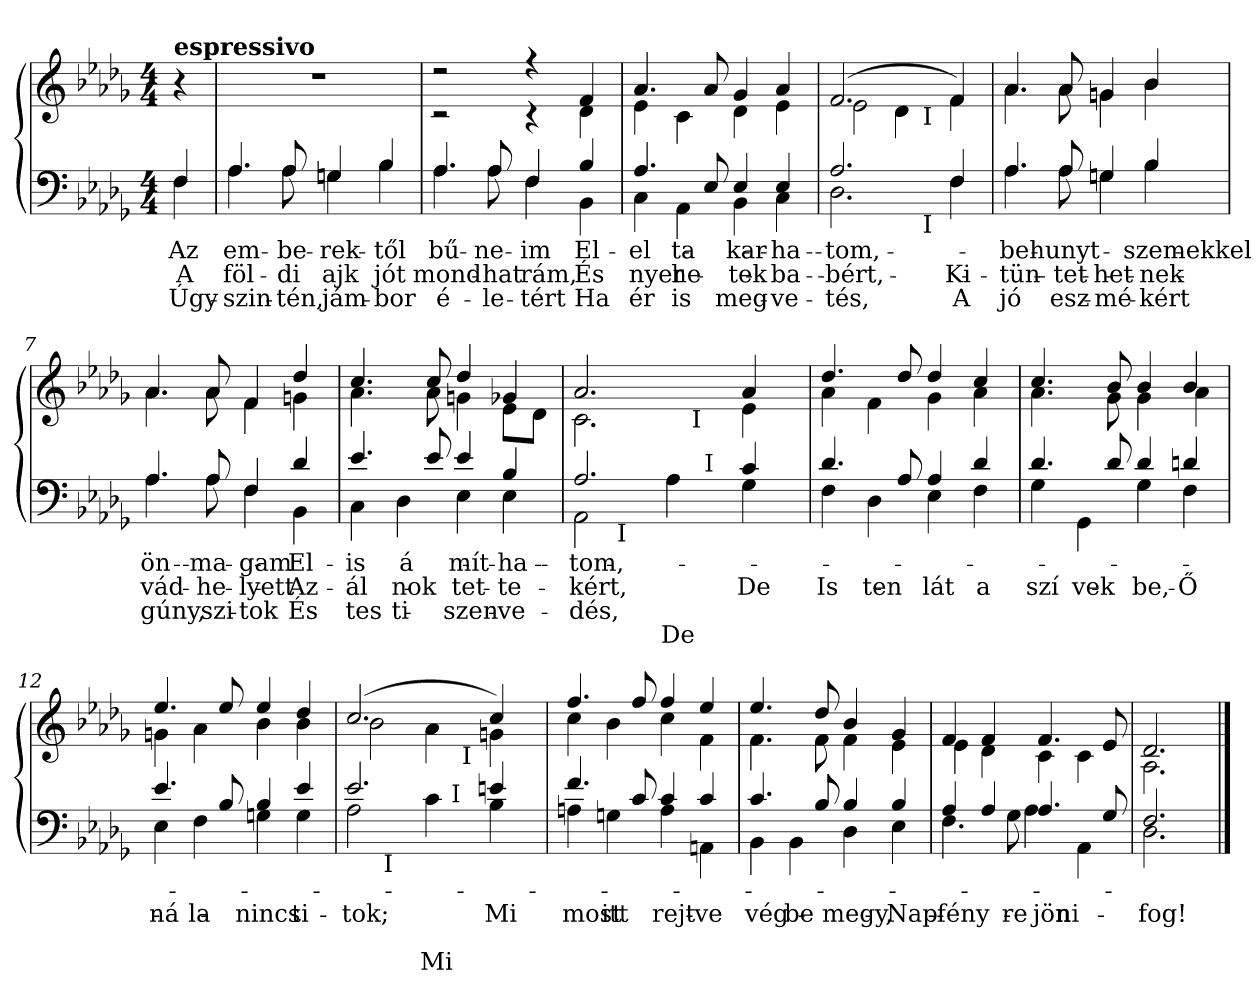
**kern	**text	**text	**text	**text	**kern
*part2	*part2	*part2	*part2	*part2	*part1
*staff2	*staff2	*staff2	*staff2	*staff2	*staff1
*clefF4	*	*	*	*	*clefG2
*k[b-e-a-d-g-]	*	*	*	*	*k[b-e-a-d-g-]
*D-:	*	*	*	*	*D-:
*M4/4	*	*	*	*	*M4/4
=1	=1	=1	=1	=1	=1
*^	*	*	*	*	*
!	!	!	!	!	!	!LO:TX:a:B:t=espressivo
!	!	!LO:LY:a	!LO:LY:a	!LO:LY:a	!	!
4F/	4F\	Az	A	Úgy-	.	4r
=2	=2	=2	=2	=2	=2	=2
!	!	!LO:LY:a	!LO:LY:a	!LO:LY:a	!	!
4.A-/	4.A-\	em-	föl-	-szin-	.	1r
!	!	!LO:LY:a	!LO:LY:a	!LO:LY:a	!	!
8A-/	8A-\	-be-	-di	-tén,	.	.
!	!	!LO:LY:a	!LO:LY:a	!LO:LY:a	!	!
4Gn/	4Gn\	-rek-	ajk	jám-	.	.
!	!	!LO:LY:a	!LO:LY:a	!LO:LY:a	!	!
4B-/	4B-\	-től	jót	-bor	.	.
=3	=3	=3	=3	=3	=3	=3
!	!	!LO:LY:a	!LO:LY:a	!LO:LY:a	!	!
*	*	*	*	*	*	*^
4.A-/	4.A-\	bű-	mond-	é-	.	2r	2r
!	!	!LO:LY:a	!LO:LY:a	!LO:LY:a	!	!	!
8A-/	8A-\	-ne-	-hat	-le-	.	.	.
!	!	!LO:LY:a	!LO:LY:a	!LO:LY:a	!	!	!
4F/	4F\	-im	rám,	-tért	.	4r	4r
!	!	!LO:LY:a	!LO:LY:a	!LO:LY:a	!	!	!
4B-/	4BB-\	El-	És	Ha	.	4f/	4d-\
=4	=4	=4	=4	=4	=4	=4	=4
!	!	!LO:LY:a	!LO:LY:a	!LO:LY:a	!	!	!
4.A-/	4C\	-el-	nyer-	ér	.	4.a-/	4e-\
!	!	!LO:LY:a	!LO:LY:a	!LO:LY:a	!	!	!
.	4AA-\	-ta-	-he-	is	.	.	4c\
8E-/	.	.	.	.	.	8a-/	.
!	!	!LO:LY:a	!LO:LY:a	!LO:LY:a	!	!	!
4E-/	4BB-\	-kar-	-tek	meg-	.	4g-/	4d-\
!	!	!LO:LY:a	!LO:LY:a	!LO:LY:a	!	!	!
4E-/	4C\	-ha-	ba-	-ve-	.	4a-/	4e-\
*	*	*	*	*	*	*v	*v
=5	=5	=5	=5	=5	=5	=5
*	*	*	*	*	*	*^
!	!	!LO:LY:a	!LO:LY:a	!LO:LY:a	!	!	!
*	*^	*	*	*	*	*	*^
2.A-/	2.D-\	2ryy	-tom,	-bért,	-tés,	.	(<2.f/	2e-\	2ryy
.	.	8ryy	.	.	.	.	.	4d-\	8ryy
!	!	!	!	!	!	!	!	!	!LO:TX:b:t=I
!	!	!LO:TX:b:t=I	!	!	!	!	!	!	!
.	.	4.ryy	.	.	.	.	.	.	4.ryy
!	!	!	!	!LO:LY:a	!LO:LY:a	!	!	!	!
4F/	4F\	.	.	Ki-	A	.	4f/)	4f\	.
*	*v	*v	*	*	*	*	*	*	*
*	*	*	*	*	*	*v	*v	*v
=6	=6	=6	=6	=6	=6	=6
*	*^	*	*	*	*	*^
*	*	*	*	*	*	*	*	*^
!	!	!	!LO:LY:a	!LO:LY:a	!LO:LY:a	!	!	!	!
*	*v	*v	*	*	*	*	*	*	*
*	*	*	*	*	*	*	*v	*v
4.A-/	4.A-\	behunyt	-tün-	jó	.	4.a-/	4.a-\
!	!	!	!LO:LY:a	!LO:LY:a	!	!	!
8A-/	8A-\	.	-tet-	esz-	.	8a-/	8a-\
!	!	!	!LO:LY:a	!LO:LY:a	!	!	!
4Gn/	4Gn\	.	-het-	-mé-	.	4gn/	4gn\
!	!	!LO:LY:a	!LO:LY:a	!LO:LY:a	!	!	!
4B-/	4B-\	szemekkel	-nek	-kért	.	4b-/	4b-\
!!LO:LB:g=z	!!
=7	=7	=7	=7	=7	=7	=7	=7
!	!	!LO:LY:a	!LO:LY:a	!LO:LY:a	!	!	!
4.A-/	4.A-\	ön-	vád	gúny,	.	4.a-/	4.a-\
!	!	!LO:LY:a	!LO:LY:a	!LO:LY:a	!	!	!
8A-/	8A-\	-ma-	he-	szi-	.	8a-/	8a-\
!	!	!LO:LY:a	!LO:LY:a	!LO:LY:a	!	!	!
4F/	4F\	-gam	-lyett	-tok	.	4f/	4f\
!	!	!LO:LY:a	!LO:LY:a	!LO:LY:a	!	!	!
4d-/	4BB-\	El	Az	És	.	4dd-/	4gn\
=8	=8	=8	=8	=8	=8	=8	=8
!	!	!LO:LY:a	!LO:LY:a	!LO:LY:a	!	!	!
4.e-/	4C\	is	ál-	tes-	.	4.cc/	4.a-\
!	!	!LO:LY:a	!LO:LY:a	!LO:LY:a	!	!	!
.	4D-\	á-	-nok	-ti	.	.	.
8e-/	.	.	.	.	.	8cc/	8a-\
!	!	!LO:LY:a	!LO:LY:a	!LO:LY:a	!	!	!
4e-/	4E-\	-mít-	tet-	szen-	.	4dd-/	4gn\
!	!	!LO:LY:a	!LO:LY:a	!LO:LY:a	!	!	!
4B-/	4E-\	-ha-	-te-	-ve-	.	4g-/	8e-\L
.	.	.	.	.	.	.	8d-\J
*	*	*	*	*	*	*v	*v
=9	=9	=9	=9	=9	=9	=9
*	*	*	*	*	*	*^
!	!	!LO:LY:a	!LO:LY:a	!LO:LY:a	!	!	!
*^	*^	*	*	*	*	*	*^
2.A-/	2AA-\	8..ryy	2ryy	-tom,	-kért,	-dés,	.	2.a-/	2.c\	2ryy
!	!	!LO:TX:b:t=I	!	!	!	!	!	!	!	!
.	.	2ryy	.	.	.	.	.	.	.	.
!	!	!	!	!	!	!	!LO:LY:b	!	!	!
.	4A-\	.	8ryy	.	.	.	De	.	.	16.ryy
!	!	!	!	!	!	!	!	!	!	!LO:TX:b:t=I
.	.	.	.	.	.	.	.	.	.	4ryy
!	!	!	!LO:TX:a:t=I	!	!	!	!	!	!	!
.	.	.	4.ryy	.	.	.	.	.	.	.
.	.	4ryy	.	.	.	.	.	.	.	.
!	!	!	!	!	!LO:LY:a	!	!	!	!	!
4c/	4G-\	.	.	.	De	.	.	4a-/	4e-\	.
.	.	.	.	.	.	.	.	.	.	8ryy
.	.	32ryy	.	.	.	.	.	.	.	32ryy
*	*v	*v	*v	*	*	*	*	*	*	*
*	*	*	*	*	*	*v	*v	*v
=10	=10	=10	=10	=10	=10	=10
*^	*	*	*	*	*	*^
*	*	*^	*	*	*	*	*	*^
!	!	!	!	!	!LO:LY:a	!	!	!	!	!
*	*v	*v	*v	*	*	*	*	*	*	*
*	*	*	*	*	*	*	*v	*v
4.d-/	4F\	.	Is-	.	.	4.dd-/	4a-\
!	!	!	!LO:LY:a	!	!	!	!
.	4D-\	.	-ten	.	.	.	4f\
8A-/	.	.	.	.	.	8dd-/	.
!	!	!	!LO:LY:a	!	!	!	!
4A-/	4E-\	.	lát	.	.	4dd-/	4g-\
!	!	!	!LO:LY:a	!	!	!	!
4d-/	4F\	.	a	.	.	4cc/	4a-\
=11	=11	=11	=11	=11	=11	=11	=11
!	!	!	!LO:LY:a	!	!	!	!
4.d-/	4G-\	.	szí-	.	.	4.cc/	4.a-\
!	!	!	!LO:LY:a	!	!	!	!
.	4GG-\	.	-vek-	.	.	.	.
8d-/	.	.	.	.	.	8b-/	8g-\
!	!	!	!LO:LY:a	!	!	!	!
4d-/	4G-\	.	-be,	.	.	4b-/	4g-\
!	!	!	!LO:LY:a	!	!	!	!
4dn/	4F\	.	Ő­	.	.	4b-/	4a-\
!!LO:LB:g=z	!!
=12	=12	=12	=12	=12	=12	=12	=12
!	!	!	!LO:LY:a	!	!	!	!
4.e-/	4E-\	.	ná-	.	.	4.ee-/	4gn\
!	!	!	!LO:LY:a	!	!	!	!
.	4F\	.	-la	.	.	.	4a-\
8B-/	.	.	.	.	.	8ee-/	.
!	!	!	!LO:LY:a	!	!	!	!
4B-/	4Gn\	.	nincs	.	.	4ee-/	4b-\
!	!	!	!LO:LY:a	!	!	!	!
4e-/	4G\	.	ti-	.	.	4dd-/	4b-\
*	*	*	*	*	*	*v	*v
=13	=13	=13	=13	=13	=13	=13
*	*	*	*	*	*	*^
!	!	!	!LO:LY:a	!	!	!	!
*^	*^	*	*	*	*	*	*^
2.e-/	2A-\	8..ryy	2ryy	.	-tok;	.	.	(<2.cc/	2b-\	2ryy
!	!	!LO:TX:b:t=I	!	!	!	!	!	!	!	!
.	.	2ryy	.	.	.	.	.	.	.	.
!	!	!	!	!	!	!	!LO:LY:b	!	!	!
.	4c\	.	8ryy	.	.	.	Mi	.	4a-\	8ryy
!	!	!	!LO:TX:a:t=I	!	!	!	!	!	!	!
.	.	.	4.ryy	.	.	.	.	.	.	32ryy
!	!	!	!	!	!	!	!	!	!	!LO:TX:b:t=I
.	.	.	.	.	.	.	.	.	.	4ryy
.	.	4ryy	.	.	.	.	.	.	.	.
!	!	!	!	!	!LO:LY:a	!	!	!	!	!
4en/	4B-\	.	.	.	Mi	.	.	4cc/)	4gn\	.
.	.	.	.	.	.	.	.	.	.	16.ryy
.	.	32ryy	.	.	.	.	.	.	.	.
*	*v	*v	*v	*	*	*	*	*	*	*
*	*	*	*	*	*	*v	*v	*v
=14	=14	=14	=14	=14	=14	=14
*^	*	*	*	*	*	*^
*	*	*^	*	*	*	*	*	*^
!	!	!	!	!	!LO:LY:a	!	!	!	!	!
*	*v	*v	*v	*	*	*	*	*	*	*
*	*	*	*	*	*	*	*v	*v
4.f/	4An\	.	most	.	.	4.ff/	4cc\
!	!	!	!LO:LY:a	!	!	!	!
.	4Gn\	.	itt	.	.	.	4b-\
8c/	.	.	.	.	.	8ff/	.
!	!	!	!LO:LY:a	!	!	!	!
4c/	4A\	.	rejt-	.	.	4ff/	4cc\
!	!	!	!LO:LY:a	!	!	!	!
4c/	4AAn\	.	-ve	.	.	4ee-/	4f\
=15	=15	=15	=15	=15	=15	=15	=15
!	!	!	!LO:LY:a	!	!	!	!
4.c/	4BB-\	.	vég-	.	.	4.ee-/	4.f\
!	!	!	!LO:LY:a	!	!	!	!
.	4BB-\	.	-be-	.	.	.	.
8B-/	.	.	.	.	.	8dd-/	8f\
!	!	!	!LO:LY:a	!	!	!	!
4B-/	4D-\	.	-megy,	.	.	4b-/	4f\
!	!	!	!LO:LY:a	!	!	!	!
4B-/	4E-\	.	Nap-	.	.	4g-/	4e-\
=16	=16	=16	=16	=16	=16	=16	=16
!	!	!	!LO:LY:a	!	!	!	!
4A-/	4.F\	.	-fény-	.	.	4f/	4e-\
4A-/	.	.	.	.	.	4f/	4d-\
!	!	!	!LO:LY:a	!	!	!	!
.	8G-\	.	-re	.	.	.	.
!	!	!	!LO:LY:a	!	!	!	!
4.A-/	4A-\	.	jön-	.	.	4.f/	4c\
!	!	!	!LO:LY:a	!	!	!	!
.	4AA-\	.	-ni	.	.	.	4c\
8G-/	.	.	.	.	.	8e-/	.
=17	=17	=17	=17	=17	=17	=17	=17
!	!	!	!LO:LY:a	!	!	!	!
2.F/	2.D-\	.	fog!	.	.	2.d-/	2.A-\
*v	*v	*	*	*	*	*	*
*	*	*	*	*	*v	*v
==	==	==	==	==	==
*-	*-	*-	*-	*-	*-
